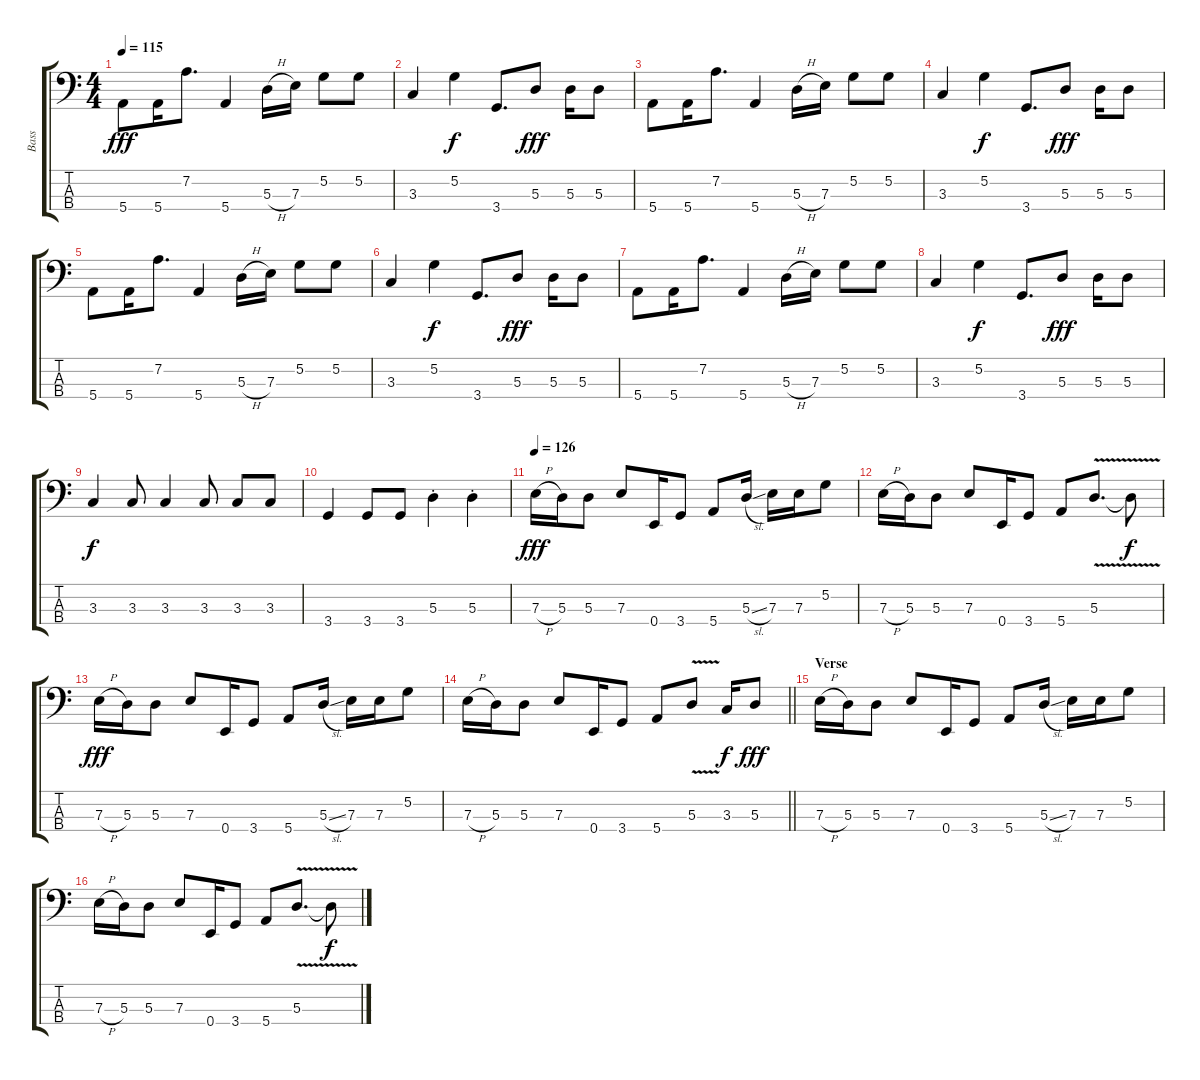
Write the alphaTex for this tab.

\track ("Bass" "Bass") {instrument electricbassfinger}
\staff {score tabs}
\tuning (G2 D2 A1 E1) {hide}
\ts (4 4)
\tempo 115
\clef f4
\ks c
5.4.8{dy fff} 5.4.16 7.2.8{d} 5.4.4 5.3{h}.16 7.3.16 5.2.8 5.2.8 |
3.3.4 5.2.4{dy f} 3.4.8{d} 5.3.8{dy fff} 5.3.16 5.3.8 |
5.4.8 5.4.16 7.2.8{d} 5.4.4 5.3{h}.16 7.3.16 5.2.8 5.2.8 |
3.3.4 5.2.4{dy f} 3.4.8{d} 5.3.8{dy fff} 5.3.16 5.3.8 |
5.4.8 5.4.16 7.2.8{d} 5.4.4 5.3{h}.16 7.3.16 5.2.8 5.2.8 |
3.3.4 5.2.4{dy f} 3.4.8{d} 5.3.8{dy fff} 5.3.16 5.3.8 |
5.4.8 5.4.16 7.2.8{d} 5.4.4 5.3{h}.16 7.3.16 5.2.8 5.2.8 |
3.3.4 5.2.4{dy f} 3.4.8{d} 5.3.8{dy fff} 5.3.16 5.3.8 |
3.3.4{dy f} 3.3.8 3.3.4 3.3.8 3.3.8 3.3.8 |
3.4.4 3.4.8 3.4.8 5.3{st}.4 5.3{st}.4 |
\tempo 125
\tempo 126
7.3{h}.16{dy fff} 5.3.16 5.3.8 7.3.8 0.4.16 3.4.8 5.4.8 5.3{sl}.16 7.3.16 7.3.16 5.2.8 |
7.3{h}.16 5.3.16 5.3.8 7.3.8 0.4.16 3.4.8 5.4.8 5.3{v}.8{d} 5.3{t}.8{dy f} |
7.3{h}.16{dy fff} 5.3.16 5.3.8 7.3.8 0.4.16 3.4.8 5.4.8 5.3{sl}.16 7.3.16 7.3.16 5.2.8 |
\barLineRight lightlight
7.3{h}.16 5.3.16 5.3.8 7.3.8 0.4.16 3.4.8 5.4.8 5.3{v}.8 3.3.16{dy f} 5.3.8{dy fff} |
\section ("" "Verse")
7.3{h}.16 5.3.16 5.3.8 7.3.8 0.4.16 3.4.8 5.4.8 5.3{sl}.16 7.3.16 7.3.16 5.2.8 |
7.3{h}.16 5.3.16 5.3.8 7.3.8 0.4.16 3.4.8 5.4.8 5.3{v}.8{d} 5.3{t}.8{dy f}
